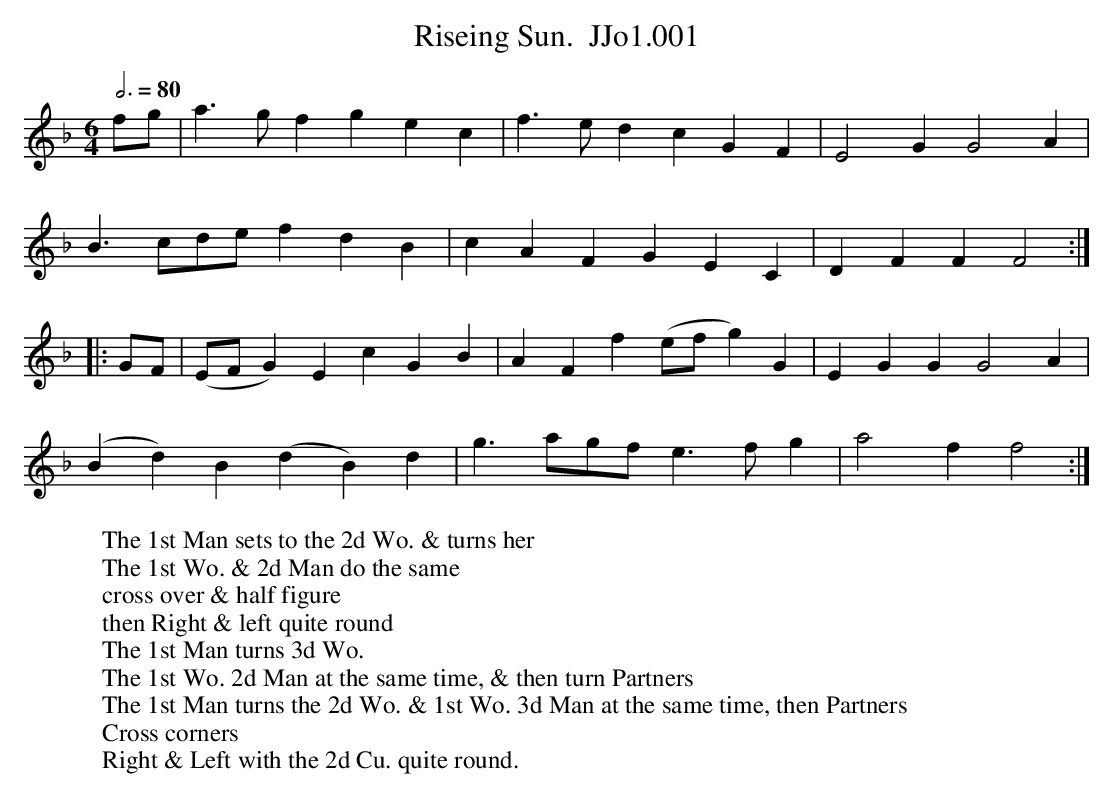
X:1
T:Riseing Sun.  JJo1.001
M:6/4
Q:3/4=80
L:1/8
K:F
fg |a3gf2 g2e2c2 | f3ed2 c2G2F2 | E4G2 G4A2 |
B3cde f2d2B2 | c2A2F2 G2E2C2 | D2F2F2 F4 :|
|: GF|(EFG2)E2 c2G2B2 | A2F2f2 (efg2)G2 | E2G2G2 G4A2 |
(B2d2)B2 (d2B2)d2 | g3agf e3fg2 | a4f2 f4 :|
W:The 1st Man sets to the 2d Wo. & turns her
W:The 1st Wo. & 2d Man do the same
W:cross over & half figure
W:then Right & left quite round
W:The 1st Man turns 3d Wo.
W:The 1st Wo. 2d Man at the same time, & then turn Partners
W:The 1st Man turns the 2d Wo. & 1st Wo. 3d Man at the same time, then Partners
W:Cross corners
W:Right & Left with the 2d Cu. quite round.
